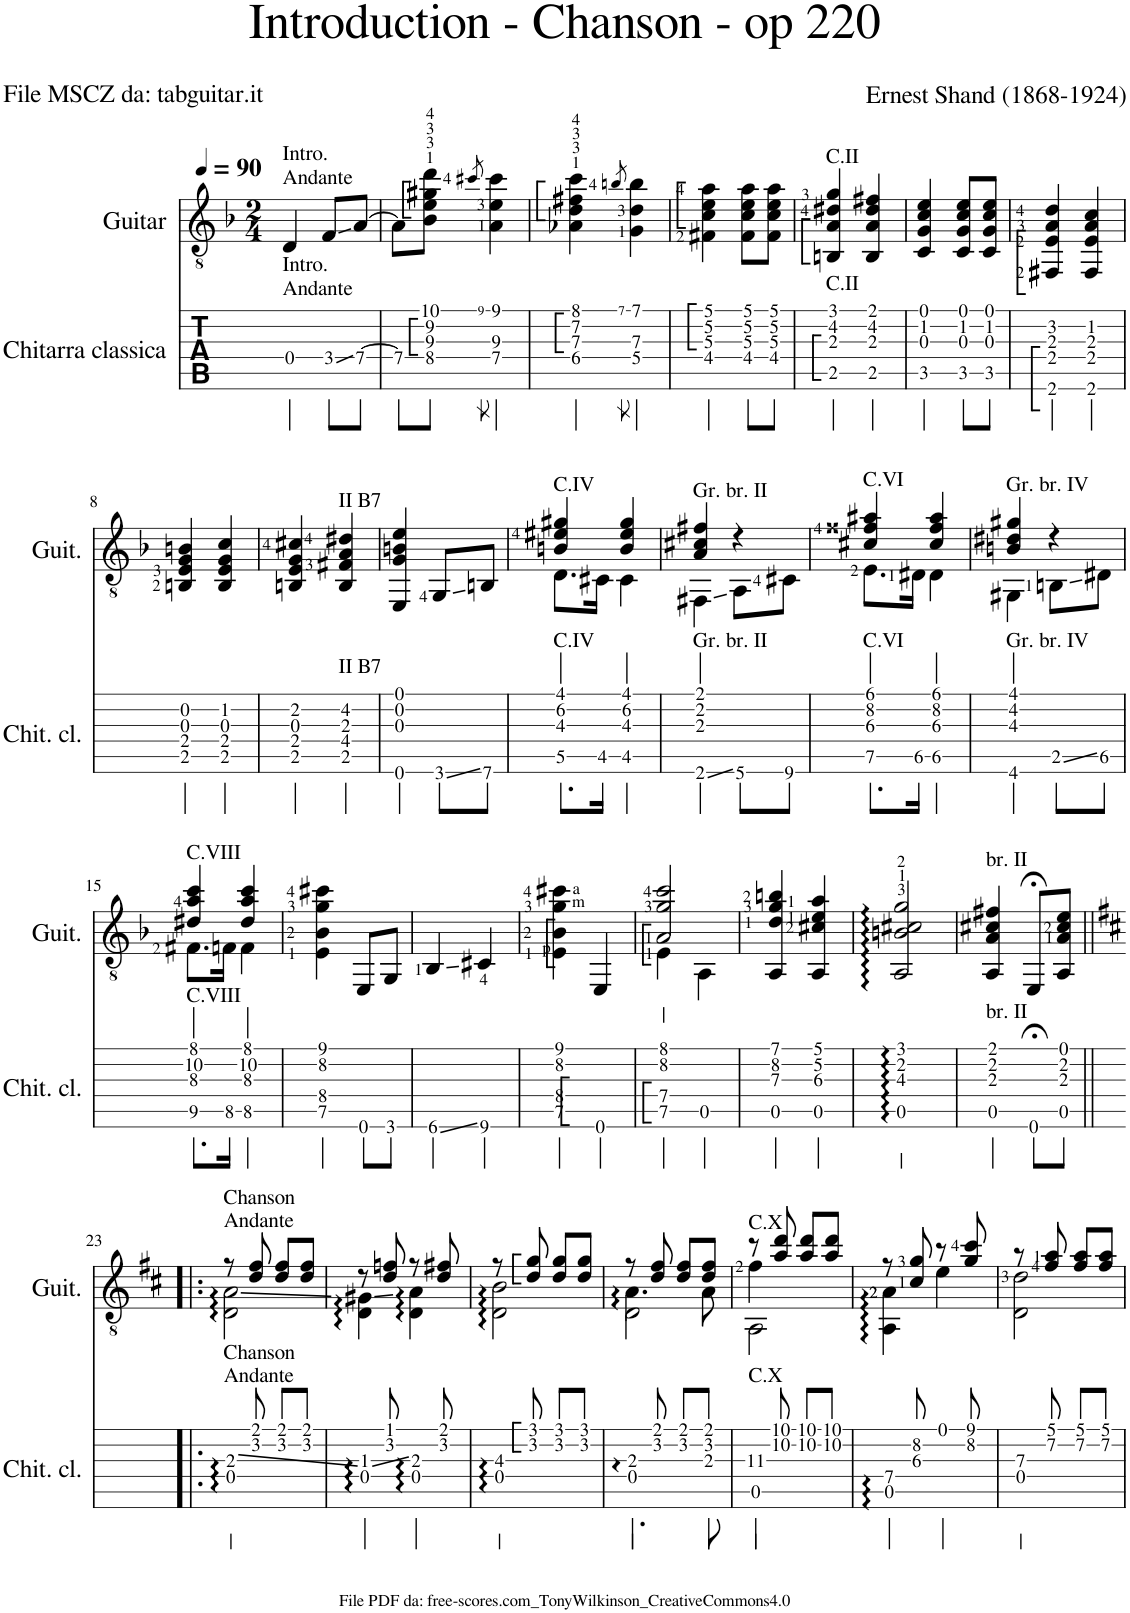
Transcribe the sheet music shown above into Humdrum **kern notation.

**kern	**kern
*part2	*part1
*staff2	*staff1
*I"Chitarra classica	*I"Guitar
*I'Chit. cl.	*I'Guit.
*stria6	*
*	*clefGv2
*k[b-]	*k[b-]
*M2/4	*M2/4
*MM90	*MM90
=1	=1
!	!LO:TX:a:t=Intro.
!	!LO:TX:a:t=Andante
!LO:TX:a:t=Intro.	!
!LO:TX:a:t=Andante	!
4D\	4D/
8F\L	8F/L
[8A\J	[8A/J
=2	=2
8A\L]	8A\L]
8B-\ 8e\ 8g#X\ 8dd\J	8B-\ 8e\ 8g#X\ 8dd\J
8qcc#X\	8qcc#X/
4A\ 4e\ 4cc#\	4A\ 4e\ 4cc#\
=3	=3
4A-X\ 4d\ 4f#X\ 4cc\	4A-X\ 4d\ 4f#X\ 4cc\
8qbn\	8qbn/
4G\ 4d\ 4b\	4G\ 4d\ 4b\
=4	=4
4F#X\ 4c\ 4e\ 4a\	4F#X\ 4c\ 4e\ 4a\
8F#\ 8c\ 8e\ 8a\L	8F#\ 8c\ 8e\ 8a\L
8F#\ 8c\ 8e\ 8a\J	8F#\ 8c\ 8e\ 8a\J
=5	=5
!	!LO:TX:a:t=C.II
!LO:TX:a:t=C.II	!
4BBn\ 4A\ 4d#X\ 4g\	4BBn/ 4A/ 4d#X/ 4g/
4BB\ 4A\ 4d#\ 4f#X\	4BB/ 4A/ 4d#/ 4f#X/
=6	=6
4C\ 4G\ 4c\ 4e\	4C/ 4G/ 4c/ 4e/
8C\ 8G\ 8c\ 8e\L	8C/ 8G/ 8c/ 8e/L
8C\ 8G\ 8c\ 8e\J	8C/ 8G/ 8c/ 8e/J
=7	=7
4FF#X\ 4E\ 4A\ 4d\	4FF#X/ 4E/ 4A/ 4d/
4FF#\ 4E\ 4A\ 4c\	4FF#/ 4E/ 4A/ 4c/
!!LO:LB:g=z
=8	=8
4BBn\ 4E\ 4G\ 4Bn\	4BBn/ 4E/ 4G/ 4Bn/
4BB\ 4E\ 4G\ 4c\	4BB/ 4E/ 4G/ 4c/
=9	=9
4BBn\ 4E\ 4G\ 4c#X\	4BBn/ 4E/ 4G/ 4c#X/
!	!LO:TX:a:t=II B7
!LO:TX:a:t=II B7	!
4BB\ 4F#X\ 4A\ 4d#X\	4BB/ 4F#X/ 4A/ 4d#X/
=10	=10
4EE\ 4G\ 4Bn\ 4e\	4EE/ 4G/ 4Bn/ 4e/
8GG\L	8GG/L
8BBn\J	8BBn/J
=11	=11
*^	*^
!	!	!LO:TX:a:t=C.IV	!
!LO:TX:a:t=C.IV	!	!	!
4Bn/ 4e#X/ 4g#X/	8.D\L	4Bn/ 4e#X/ 4g#X/	8.D\L
.	16C#X\Jk	.	16C#X\Jk
4B/ 4e#/ 4g#/	4C#\	4B/ 4e#/ 4g#/	4C#\
=12	=12	=12	=12
!	!	!LO:TX:a:t=Gr. br. II	!
!LO:TX:a:t=Gr. br. II	!	!	!
4A/ 4c#X/ 4f#X/	4FF#X\	4A/ 4c#X/ 4f#X/	4FF#X\
4r	8AA\L	4r	8AA\L
.	8C#X\J	.	8C#X\J
=13	=13	=13	=13
!	!	!LO:TX:a:t=C.VI	!
!LO:TX:a:t=C.VI	!	!	!
4c#X/ 4f##X/ 4a#X/	8.E\L	4c#X/ 4f##X/ 4a#X/	8.E\L
.	16D#X\Jk	.	16D#X\Jk
4c#/ 4f##/ 4a#/	4D#\	4c#/ 4f##/ 4a#/	4D#\
=14	=14	=14	=14
!	!	!LO:TX:a:t=Gr. br. IV	!
!LO:TX:a:t=Gr. br. IV	!	!	!
4Bn/ 4d#X/ 4g#X/	4GG#X\	4Bn/ 4d#X/ 4g#X/	4GG#X\
4r	8BBn\L	4r	8BBn\L
.	8D#X\J	.	8D#X\J
!!LO:LB:g=z	!!
=15	=15	=15	=15
!	!	!LO:TX:a:t=C.VIII	!
!LO:TX:a:t=C.VIII	!	!	!
4d#X/ 4a/ 4cc/	8.F#X\L	4d#X/ 4a/ 4cc/	8.F#X\L
.	16Fn\Jk	.	16Fn\Jk
4d#/ 4a/ 4cc/	4F\	4d#/ 4a/ 4cc/	4F\
*v	*v	*	*
*	*v	*v
=16	=16
4E\ 4B-\ 4g\ 4cc#X\	4E\ 4B-\ 4g\ 4cc#X\
8EE\L	8EE/L
8GG\J	8GG/J
=17	=17
4BB-\	4BB-/
4C#X\	4C#X/
=18	=18
4E\ 4B-\ 4g\ 4cc#X\	4E\ 4B-\ 4g\ 4cc#X\
4EE\	4EE/
=19	=19
*^	*^
2A/ 2g/ 2cc/	4E\	2A/ 2g/ 2cc/	4E\
.	4AA\	.	4AA\
*v	*v	*	*
*	*v	*v
=20	=20
4AA\ 4d\ 4g\ 4bn\	4AA/ 4d/ 4g/ 4bn/
4AA\ 4c#X\ 4e\ 4a\	4AA/ 4c#X/ 4e/ 4a/
=21	=21
2AA\ 2Bn\ 2c#X\ 2g\	2AA/ 2Bn/ 2c#X/ 2g/
=22	=22
!	!LO:TX:a:t=br. II
!LO:TX:a:t=br. II	!
4AA\ 4A\ 4c#X\ 4f#X\	4AA/ 4A/ 4c#X/ 4f#X/
8EE;<\L	8EE;</L
8AA\ 8A\ 8c#\ 8e\J	8AA/ 8A/ 8c#/ 8e/J
!!LO:LB:g=z
=23!|:	=23!|:
*k[f#c#]	*k[f#c#]
*^	*^
!	!	!LO:TX:a:t=Chanson	!
!	!	!LO:TX:a:t=Andante	!
!LO:TX:a:t=Chanson	!	!	!
!LO:TX:a:t=Andante	!	!	!
8r	2D\ 2A\	8r	2D\ 2A\
8d/ 8f#/	.	8d/ 8f#/	.
8d/ 8f#/L	.	8d/ 8f#/L	.
8d/ 8f#/J	.	8d/ 8f#/J	.
=24	=24	=24	=24
8r	4D\ 4G#X\	8r	4D\ 4G#X\
8d/ 8fn/	.	8d/ 8fn/	.
8r	4D\ 4A\	8r	4D\ 4A\
8d/ 8f#X/	.	8d/ 8f#X/	.
=25	=25	=25	=25
8r	2D\ 2B\	8r	2D\ 2B\
8d/ 8g/	.	8d/ 8g/	.
8d/ 8g/L	.	8d/ 8g/L	.
8d/ 8g/J	.	8d/ 8g/J	.
=26	=26	=26	=26
*	*^	*	*^
8r	4.A\	2D\	8r	4.A\	2D\
8d/ 8f#/	.	.	8d/ 8f#/	.	.
8d/ 8f#/L	.	.	8d/ 8f#/L	.	.
8d/ 8f#/J	8A\	.	8d/ 8f#/J	8A\	.
=27	=27	=27	=27	=27	=27
!	!	!	!LO:TX:a:t=C.X	!	!
!LO:TX:a:t=C.X	!	!	!	!	!
8r	4f#\	2AA\	8r	4f#\	2AA\
8a/ 8dd/	.	.	8a/ 8dd/	.	.
8a/ 8dd/L	4ryy	.	8a/ 8dd/L	4ryy	.
8a/ 8dd/J	.	.	8a/ 8dd/J	.	.
*	*v	*v	*	*	*
*	*	*	*v	*v
=28	=28	=28	=28
8r	4AA\ 4A\	8r	4AA\ 4A\
8c#/ 8g/	.	8c#/ 8g/	.
8r	4e\	8r	4e\
8g/ 8cc#/	.	8g/ 8cc#/	.
=29	=29	=29	=29
8r	2D\ 2d\	8r	2D\ 2d\
8f#/ 8a/	.	8f#/ 8a/	.
8f#/ 8a/L	.	8f#/ 8a/L	.
8f#/ 8a/J	.	8f#/ 8a/J	.
*v	*v	*	*
*	*v	*v
=	=
*-	*-
